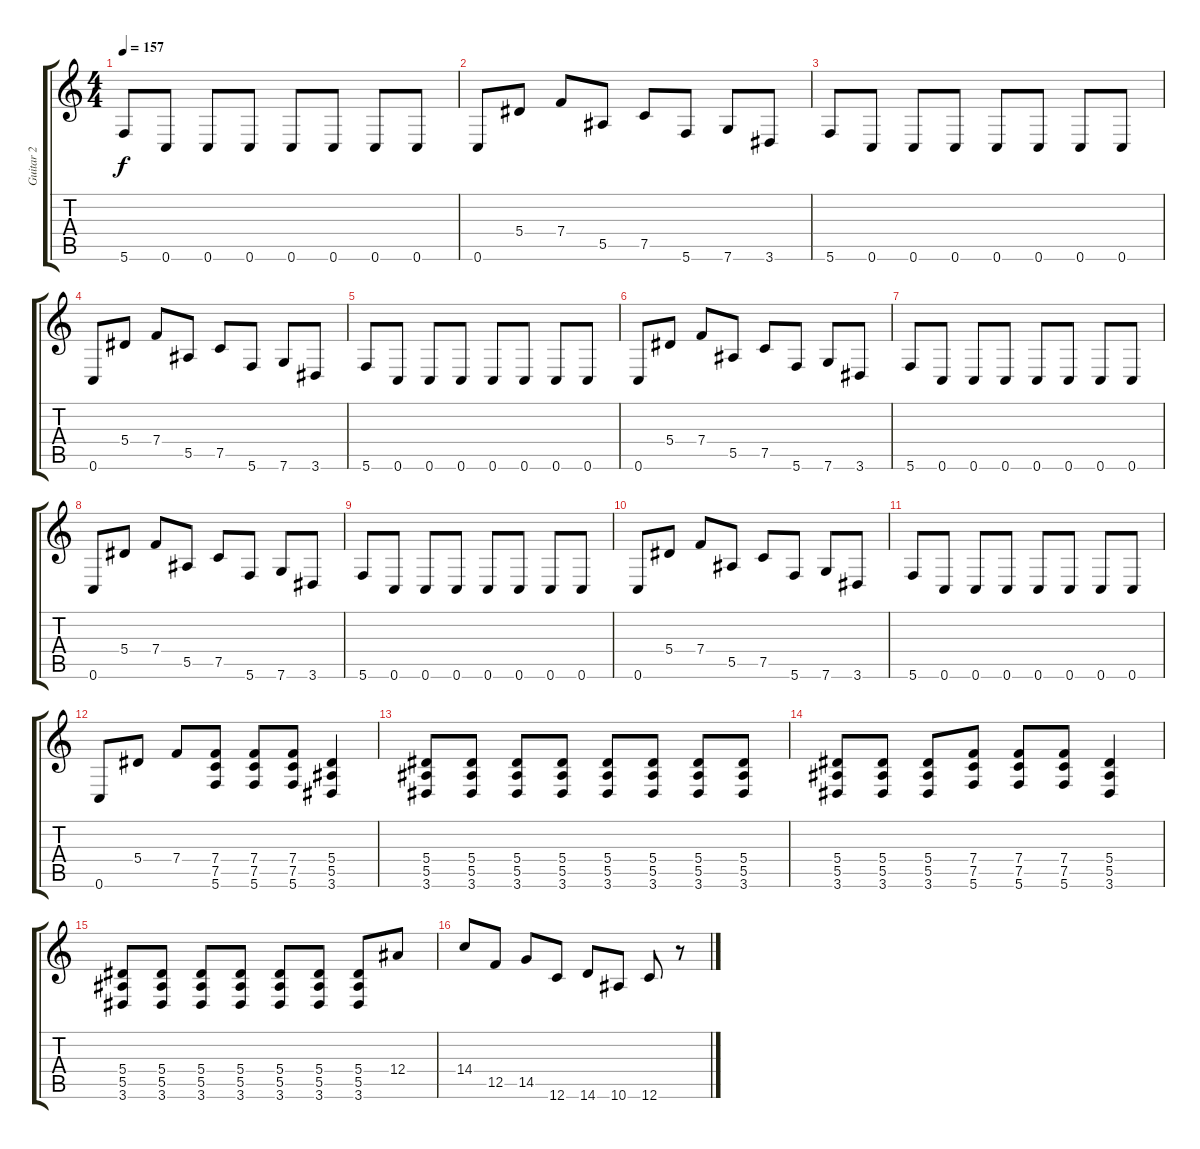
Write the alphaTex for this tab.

\track ("Guitar 2" "Guitar 2") {instrument distortionguitar}
\staff {score tabs}
\tuning (C4 G3 Eb3 Bb2 F2 C2) {hide}
\ts (4 4)
\tempo 157
\clef g2
\ks c
5.6.8{dy f} 0.6.8 0.6.8 0.6.8 0.6.8 0.6.8 0.6.8 0.6.8 |
0.6.8 5.4.8 7.4.8 5.5.8 7.5.8 5.6.8 7.6.8 3.6.8 |
5.6.8 0.6.8 0.6.8 0.6.8 0.6.8 0.6.8 0.6.8 0.6.8 |
0.6.8 5.4.8 7.4.8 5.5.8 7.5.8 5.6.8 7.6.8 3.6.8 |
5.6.8 0.6.8 0.6.8 0.6.8 0.6.8 0.6.8 0.6.8 0.6.8 |
0.6.8 5.4.8 7.4.8 5.5.8 7.5.8 5.6.8 7.6.8 3.6.8 |
5.6.8 0.6.8 0.6.8 0.6.8 0.6.8 0.6.8 0.6.8 0.6.8 |
0.6.8 5.4.8 7.4.8 5.5.8 7.5.8 5.6.8 7.6.8 3.6.8 |
5.6.8 0.6.8 0.6.8 0.6.8 0.6.8 0.6.8 0.6.8 0.6.8 |
0.6.8 5.4.8 7.4.8 5.5.8 7.5.8 5.6.8 7.6.8 3.6.8 |
5.6.8 0.6.8 0.6.8 0.6.8 0.6.8 0.6.8 0.6.8 0.6.8 |
0.6.8 5.4.8 7.4.8 (7.4 7.5 5.6).8 (7.4 7.5 5.6).8 (7.4 7.5 5.6).8 (5.4 5.5 3.6).4 |
(5.4 5.5 3.6).8 (5.4 5.5 3.6).8 (5.4 5.5 3.6).8 (5.4 5.5 3.6).8 (5.4 5.5 3.6).8 (5.4 5.5 3.6).8 (5.4 5.5 3.6).8 (5.4 5.5 3.6).8 |
(5.4 5.5 3.6).8 (5.4 5.5 3.6).8 (5.4 5.5 3.6).8 (7.4 7.5 5.6).8 (7.4 7.5 5.6).8 (7.4 7.5 5.6).8 (5.4 5.5 3.6).4 |
(5.4 5.5 3.6).8 (5.4 5.5 3.6).8 (5.4 5.5 3.6).8 (5.4 5.5 3.6).8 (5.4 5.5 3.6).8 (5.4 5.5 3.6).8 (5.4 5.5 3.6).8 12.4.8 |
14.4.8 12.5.8 14.5.8 12.6.8 14.6.8 10.6.8 12.6.8 r.8
